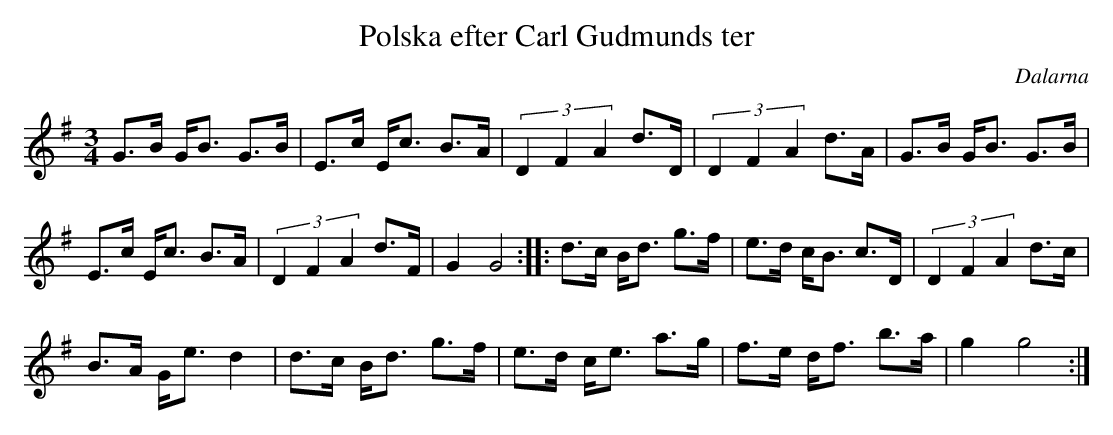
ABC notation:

X:1
T:Polska efter Carl Gudmunds ter
O:Dalarna
M:3/4
L:1/8
K:G
G>B G<B G>B|E>c E<c B>A|(3D2F2A2 d>D|(3D2F2A2 d>A|G>B G<B G>B|
E>c E<c B>A|(3D2F2A2 d>F|G2 G4::d>c B<d g>f|e>d c<B c>D|(3D2F2A2 d>c|
B>A G<e d2|d>c B<d g>f|e>d c<e a>g|f>e d<f b>a|g2 g4:|
